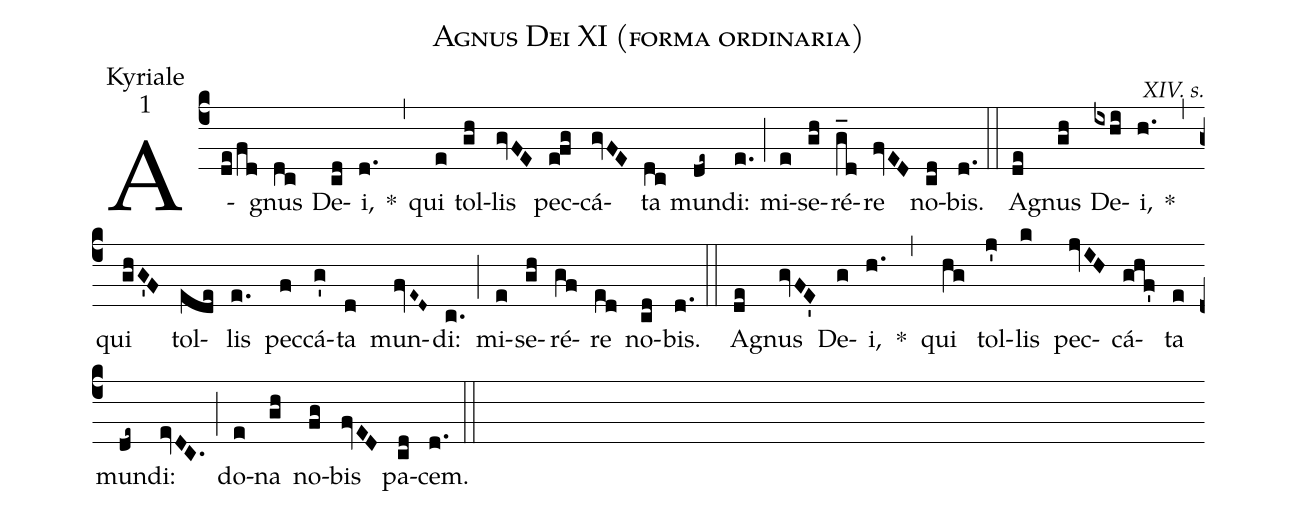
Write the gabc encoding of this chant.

name:Agnus Dei XI (forma ordinaria);
office-part:Kyriale;
mode:1;
commentary:XIV. s.;
%%
(c4) A(de/fd)gnus(dc) De(cd)i,(d.) *(,) qui(e) tol(gh)lis(gvFE) pec(e!fg)cá(gvFE)ta(dc) mun(de~)di:(e.) (;) mi(e)se(gh)ré(g_d)re(fvED) no(cd)bis.(d.) (::)
A(de)gnus(gh) De(ixhi)i,(h.) *(,) qui(ghG'F) tol(ede)lis(e.) pec(f)cá(g')ta(d) mun(fvE~D~)di:(c.) (;) mi(e)se(gh)ré(gf)re(ed) no(cd)bis.(d.) (::)
A(de)gnus(gvFE') De(g)i,(h.) *(,) qui(hg) tol(j')lis(k) pec(jvIH)cá(ghf')ta(e) mun(de~)di:(evDC.) (;) do(e)na(gh) no(fg)bis(fvED) pa(cd)cem.(d.) (::)
